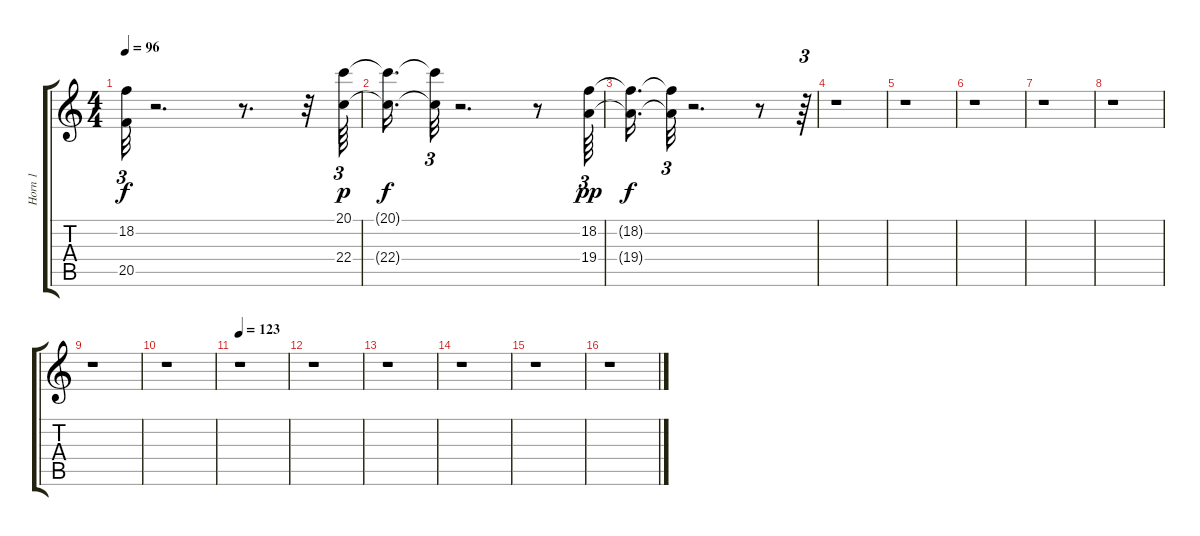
\track ("Horn 1" "Horn 1") {instrument frenchhorn}
\staff {score tabs}
\tuning (E4 B3 G3 D3 A2 E2) {hide}
\ts (4 4)
\tempo 96
\clef g2
\ks c
(18.2{t} 20.5{t}).32{tu (3 2) dy f} r.2{d} r.8{d} r.32 (20.1 22.4).64{tu (3 2) dy p} |
(20.1{t} 22.4{t}).16{d dy f} (20.1{t} 22.4{t}).32{tu (3 2)} r.2{d} r.8 (18.2 19.4).64{tu (3 2) dy pp} |
(18.2{t} 19.4{t}).16{d dy f} (18.2{t} 19.4{t}).32{tu (3 2)} r.2{d} r.8 r.64{tu (3 2)} |
r.1 |
r.1 |
r.1 |
r.1 |
r.1 |
r.1 |
r.1 |
\tempo 123
r.1 |
r.1 |
r.1 |
r.1 |
r.1 |
r.1
